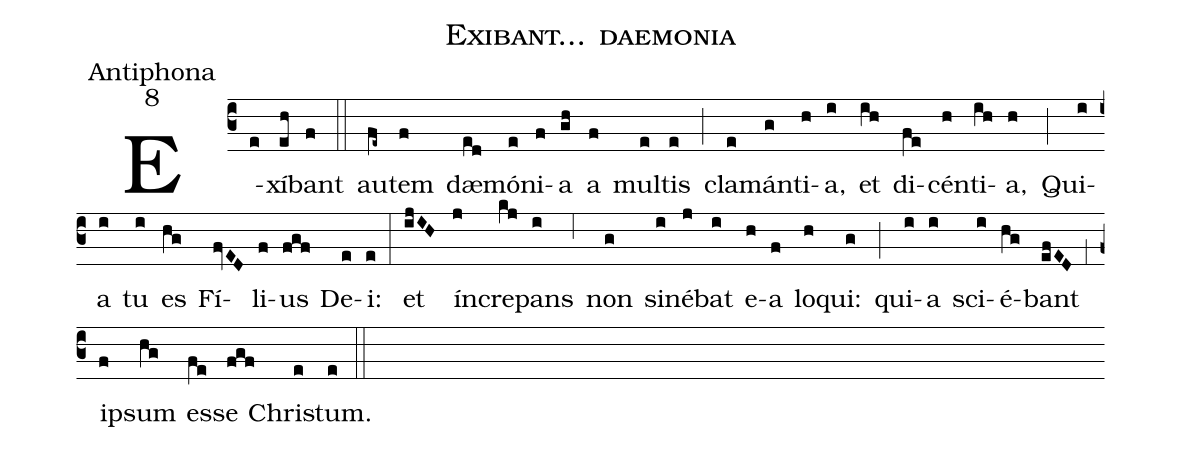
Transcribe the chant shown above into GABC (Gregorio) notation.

name:Exibant... daemonia;
office-part:Antiphona;
mode:8;
%%
(c3) E(e)xí(eh)bant(f) (::)
au(fe~)tem(f) dæ(ed)mó(e)ni(f)a(gh) a(f) mul(e)tis(e) (;) cla(e)mán(g)ti(h)a,(i) et(ih) di(fe)cén(h)ti(ih)a,(h) (;) Qui(i)a(i) tu(i) es(hg) Fí(fvED)li(f)us(fgf) De(e)i:(e) (:)
et(ijIH) ín(j)cre(kj)pans(i) (,6) non(g) si(i)né(j)bat(i) e(h)a(f) lo(h)qui:(g) (;) qui(i)a(i) sci(i)é(hg)bant(efED) (,1) i(f)psum(hg) es(fe)se(fgf) Chri(e)stum.(e) (::)
